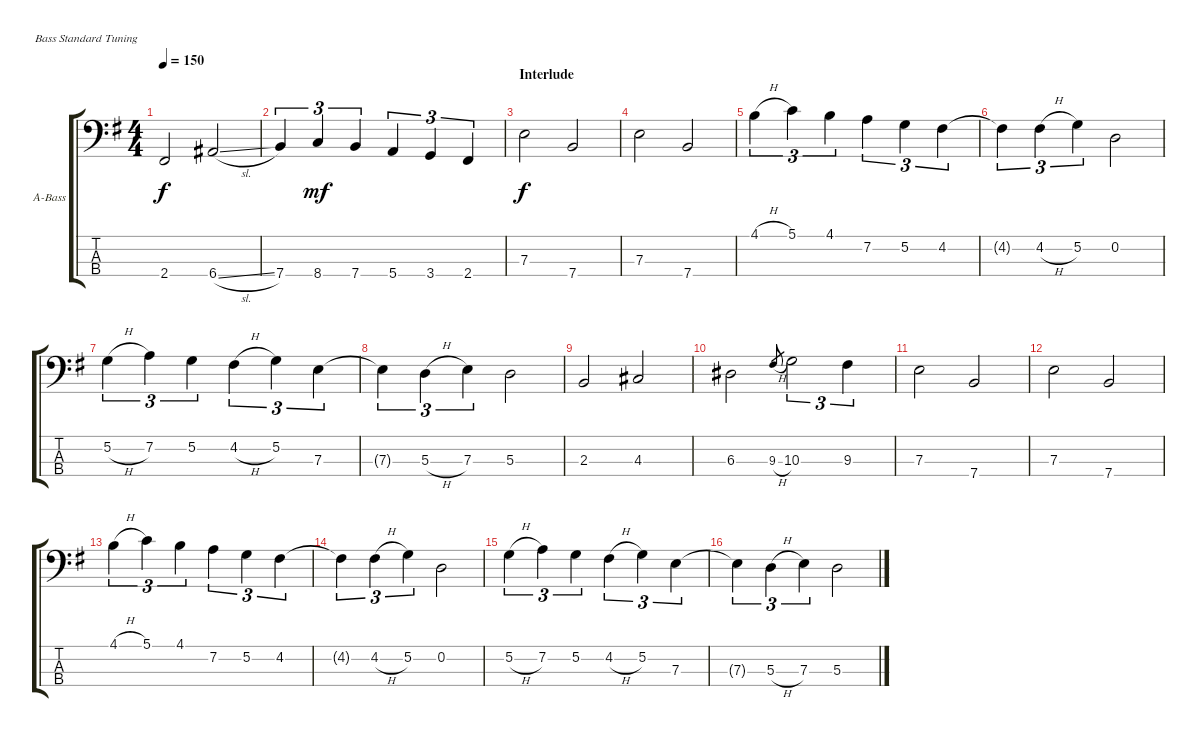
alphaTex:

\defaultSystemsLayout 4
\bracketExtendMode groupsimilarinstruments
\firstSystemTrackNameOrientation horizontal
\otherSystemsTrackNameOrientation horizontal
\track ("Acoustic Bass" "A-Bass") {instrument acousticbass}
\staff {score tabs}
\tuning (G2 D2 A1 E1)
\ts (4 4)
\tempo 150
\clef f4
\ks eminor
2.4.2{dy f} 6.4{sl}.2 |
7.4.4{tu (3 2)} 8.4.4{tu (3 2) dy mf} 7.4.4{tu (3 2)} 5.4.4{tu (3 2)} 3.4.4{tu (3 2)} 2.4.4{tu (3 2)} |
\section ("" "Interlude")
7.3.2{dy f} 7.4.2 |
7.3.2 7.4.2 |
4.1{h}.4{tu (3 2)} 5.1.4{tu (3 2)} 4.1.4{tu (3 2)} 7.2.4{tu (3 2)} 5.2.4{tu (3 2)} 4.2.4{tu (3 2)} |
4.2{t}.4{tu (3 2)} 4.2{h}.4{tu (3 2)} 5.2.4{tu (3 2)} 0.2.2 |
5.2{h}.4{tu (3 2)} 7.2.4{tu (3 2)} 5.2.4{tu (3 2)} 4.2{h}.4{tu (3 2)} 5.2.4{tu (3 2)} 7.3.4{tu (3 2)} |
7.3{t}.4{tu (3 2)} 5.3{h}.4{tu (3 2)} 7.3.4{tu (3 2)} 5.3.2 |
2.3.2 4.3.2 |
6.3.2 9.3{h}.8{gr} 10.3.2{tu (3 2)} 9.3.4{tu (3 2)} |
7.3.2 7.4.2 |
7.3.2 7.4.2 |
4.1{h}.4{tu (3 2)} 5.1.4{tu (3 2)} 4.1.4{tu (3 2)} 7.2.4{tu (3 2)} 5.2.4{tu (3 2)} 4.2.4{tu (3 2)} |
4.2{t}.4{tu (3 2)} 4.2{h}.4{tu (3 2)} 5.2.4{tu (3 2)} 0.2.2 |
5.2{h}.4{tu (3 2)} 7.2.4{tu (3 2)} 5.2.4{tu (3 2)} 4.2{h}.4{tu (3 2)} 5.2.4{tu (3 2)} 7.3.4{tu (3 2)} |
7.3{t}.4{tu (3 2)} 5.3{h}.4{tu (3 2)} 7.3.4{tu (3 2)} 5.3.2
